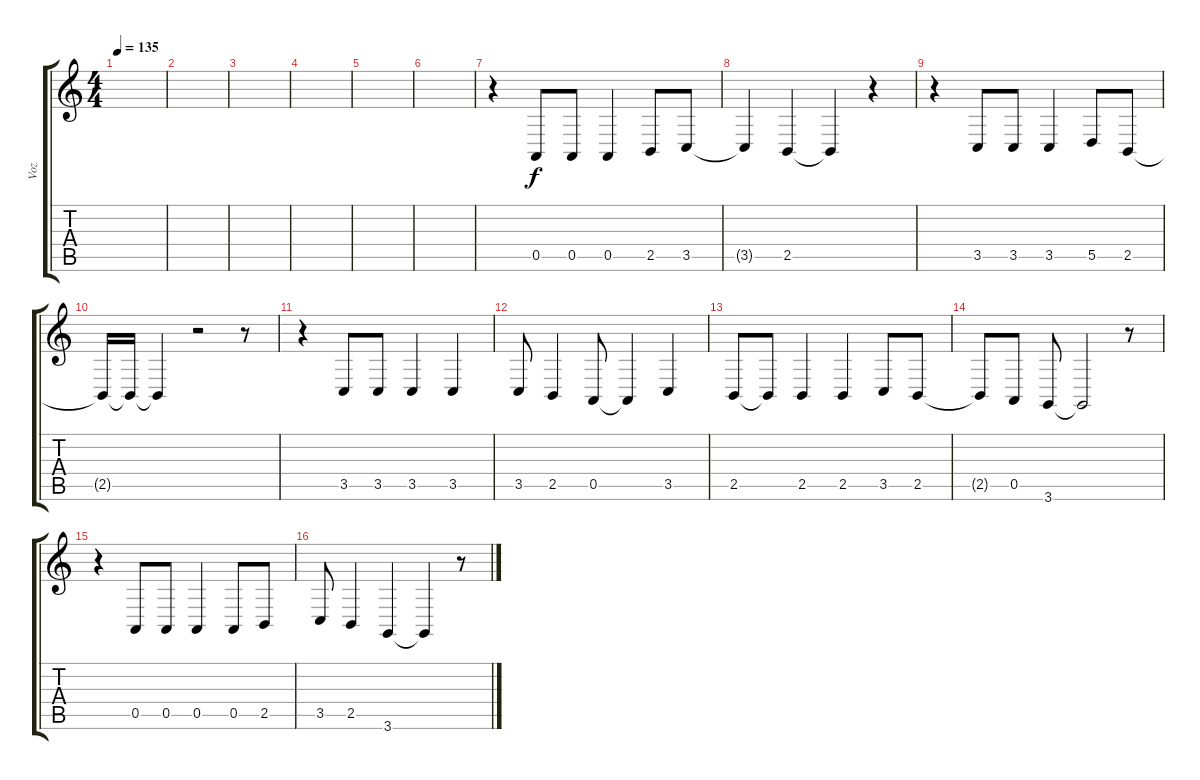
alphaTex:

\track ("Voz" "Voz") {instrument stringensemble1}
\staff {score tabs}
\tuning (E4 B3 G3 D3 A2 E2) {hide}
\ts (4 4)
\tempo 135
\clef g2
\ks c
|
|
|
|
|
|
r.4 0.5.8 0.5.8 0.5.4 2.5.8 3.5.8 |
3.5{t}.4 2.5.4 2.5{t}.4 r.4 |
r.4 3.5.8 3.5.8 3.5.4 5.5.8 2.5.8 |
2.5{t}.16 2.5{t}.16 2.5{t}.4 r.2 r.8 |
r.4 3.5.8 3.5.8 3.5.4 3.5.4 |
3.5.8 2.5.4 0.5.8 0.5{t}.4 3.5.4 |
2.5.8 2.5{t}.8 2.5.4 2.5.4 3.5.8 2.5.8 |
2.5{t}.8 0.5.8 3.6.8 3.6{t}.2 r.8 |
r.4 0.5.8 0.5.8 0.5.4 0.5.8 2.5.8 |
3.5.8 2.5.4 3.6.4 3.6{t}.4 r.8
